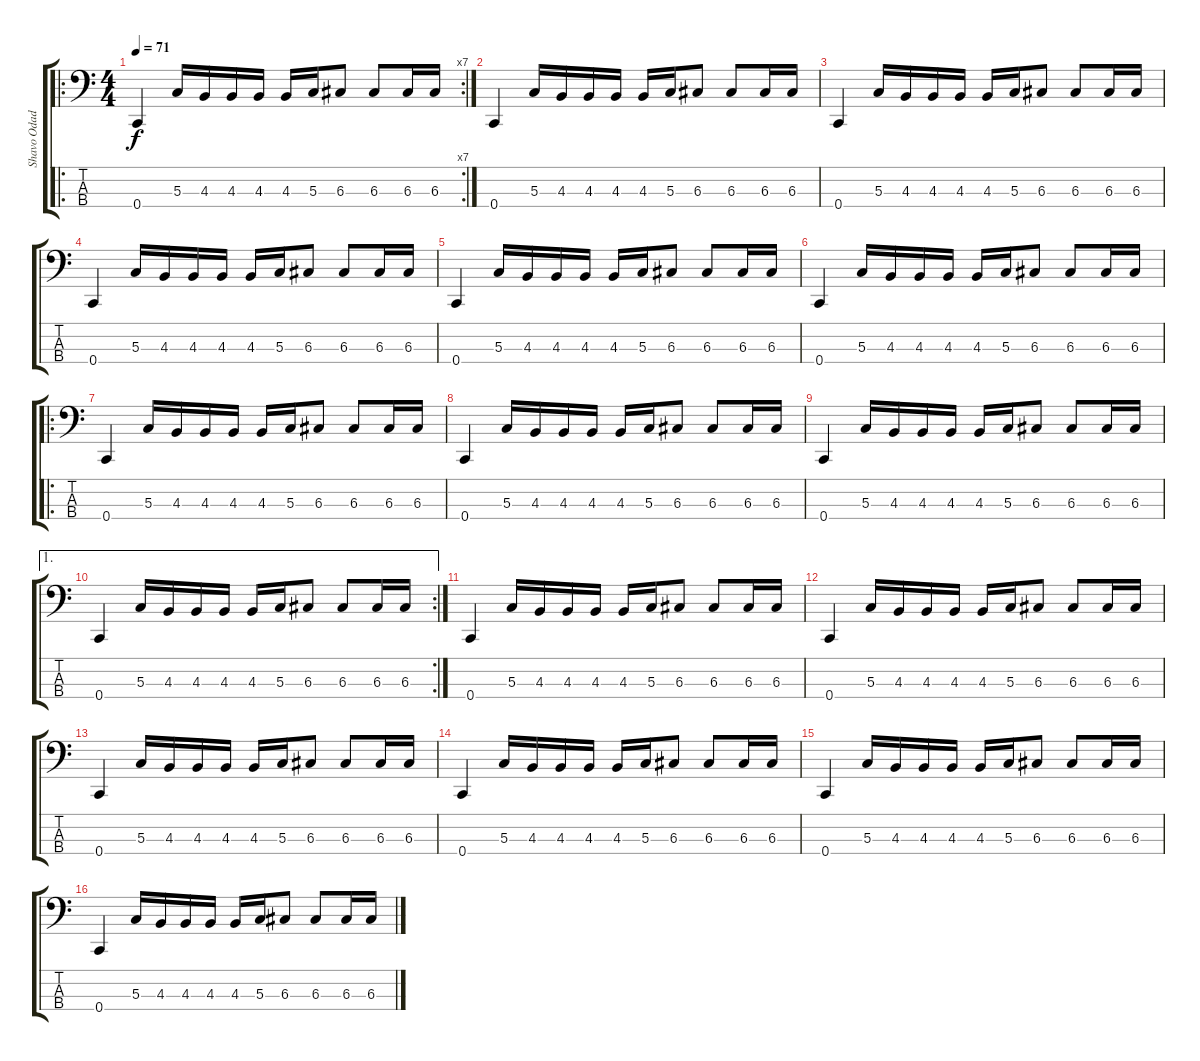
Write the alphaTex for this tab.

\track ("Shavo Odadjian (Bass)" "Shavo Odad") {instrument electricbassfinger}
\staff {score tabs}
\tuning (F2 C2 G1 C1) {hide}
\ro
\rc 7
\ts (4 4)
\tempo 71
\clef f4
\ks c
0.4.4{dy f instrument electricbasspick} 5.3.16 4.3.16 4.3.16 4.3.16 4.3.16 5.3.16 6.3.8 6.3.8 6.3.16 6.3.16 |
0.4.4 5.3.16 4.3.16 4.3.16 4.3.16 4.3.16 5.3.16 6.3.8 6.3.8 6.3.16 6.3.16 |
0.4.4 5.3.16 4.3.16 4.3.16 4.3.16 4.3.16 5.3.16 6.3.8 6.3.8 6.3.16 6.3.16 |
0.4.4 5.3.16 4.3.16 4.3.16 4.3.16 4.3.16 5.3.16 6.3.8 6.3.8 6.3.16 6.3.16 |
0.4.4 5.3.16 4.3.16 4.3.16 4.3.16 4.3.16 5.3.16 6.3.8 6.3.8 6.3.16 6.3.16 |
0.4.4 5.3.16 4.3.16 4.3.16 4.3.16 4.3.16 5.3.16 6.3.8 6.3.8 6.3.16 6.3.16 |
\ro
0.4.4 5.3.16 4.3.16 4.3.16 4.3.16 4.3.16 5.3.16 6.3.8 6.3.8 6.3.16 6.3.16 |
0.4.4 5.3.16 4.3.16 4.3.16 4.3.16 4.3.16 5.3.16 6.3.8 6.3.8 6.3.16 6.3.16 |
0.4.4 5.3.16 4.3.16 4.3.16 4.3.16 4.3.16 5.3.16 6.3.8 6.3.8 6.3.16 6.3.16 |
\ae 1
\rc 2
0.4.4 5.3.16 4.3.16 4.3.16 4.3.16 4.3.16 5.3.16 6.3.8 6.3.8 6.3.16 6.3.16 |
0.4.4 5.3.16 4.3.16 4.3.16 4.3.16 4.3.16 5.3.16 6.3.8 6.3.8 6.3.16 6.3.16 |
0.4.4 5.3.16 4.3.16 4.3.16 4.3.16 4.3.16 5.3.16 6.3.8 6.3.8 6.3.16 6.3.16 |
0.4.4 5.3.16 4.3.16 4.3.16 4.3.16 4.3.16 5.3.16 6.3.8 6.3.8 6.3.16 6.3.16 |
0.4.4 5.3.16 4.3.16 4.3.16 4.3.16 4.3.16 5.3.16 6.3.8 6.3.8 6.3.16 6.3.16 |
0.4.4 5.3.16 4.3.16 4.3.16 4.3.16 4.3.16 5.3.16 6.3.8 6.3.8 6.3.16 6.3.16 |
0.4.4 5.3.16 4.3.16 4.3.16 4.3.16 4.3.16 5.3.16 6.3.8 6.3.8 6.3.16 6.3.16
